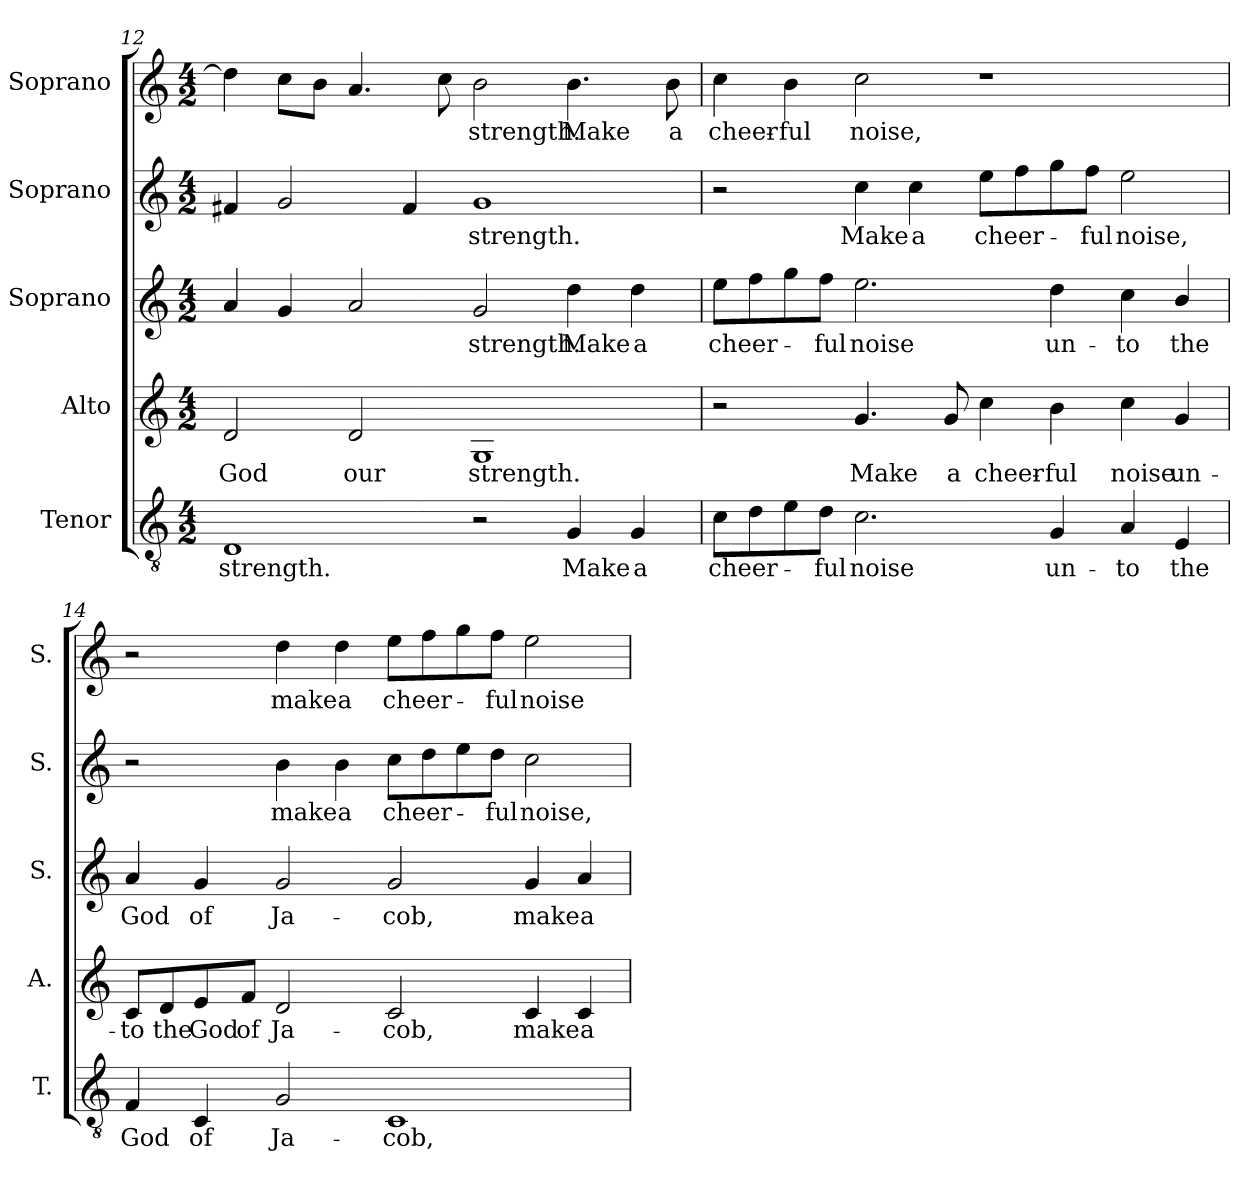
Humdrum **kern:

**kern	**text	**kern	**text	**kern	**text	**kern	**text	**kern	**text
*part5	*part5	*part4	*part4	*part3	*part3	*part2	*part2	*part1	*part1
*staff5	*staff5	*staff4	*staff4	*staff3	*staff3	*staff2	*staff2	*staff1	*staff1
*I"Tenor	*	*I"Alto	*	*I"Soprano	*	*I"Soprano	*	*I"Soprano	*
*I'T.	*	*I'A.	*	*I'S.	*	*I'S.	*	*I'S.	*
!!LO:PB:g=z
*clefGv2	*	*clefG2	*	*clefG2	*	*clefG2	*	*clefG2	*
*ITrd7c12	*	*	*	*	*	*	*	*	*
*k[]	*	*k[]	*	*k[]	*	*k[]	*	*k[]	*
*C:	*	*C:	*	*C:	*	*C:	*	*C:	*
*M4/2	*	*M4/2	*	*M4/2	*	*M4/2	*	*M4/2	*
=12	=12	=12	=12	=12	=12	=12	=12	=12	=12
!	!LO:LY:b:color=#000000	!	!	!	!	!	!	!	!
!	!	!	!LO:LY:b:color=#000000	!	!	!	!	!	!
1DDi	strength.	2di/	God	4ai/	.	4f#Xi/	.	4ddi\]	.
.	.	.	.	4gi/	.	2gi/	.	8cci\L	.
.	.	.	.	.	.	.	.	8bi\J	.
!	!	!	!LO:LY:b:color=#000000	!	!	!	!	!	!
.	.	2di/	our	2ai/	.	.	.	4.ai/	.
.	.	.	.	.	.	4f#i/	.	.	.
.	.	.	.	.	.	.	.	8cci\	.
!	!	!	!LO:LY:b:color=#000000	!	!	!	!	!	!
!	!	!	!	!	!LO:LY:b:color=#000000	!	!	!	!
!	!	!	!	!	!	!	!LO:LY:b:color=#000000	!	!
!	!	!	!	!	!	!	!	!	!LO:LY:b:color=#000000
2r	.	1Gi	strength.	2gi/	strength.	1gi	strength.	2bi\	strength.
!	!LO:LY:b:color=#000000	!	!	!	!	!	!	!	!
!	!	!	!	!	!LO:LY:b:color=#000000	!	!	!	!
!	!	!	!	!	!	!	!	!	!LO:LY:b:color=#000000
4GGi/	Make	.	.	4ddi\	Make	.	.	4.bi\	Make
!	!LO:LY:b:color=#000000	!	!	!	!	!	!	!	!
!	!	!	!	!	!LO:LY:b:color=#000000	!	!	!	!
4GGi/	a	.	.	4ddi\	a	.	.	.	.
!	!	!	!	!	!	!	!	!	!LO:LY:b:color=#000000
.	.	.	.	.	.	.	.	8bi\	a
=13	=13	=13	=13	=13	=13	=13	=13	=13	=13
!	!LO:LY:b:color=#000000	!	!	!	!	!	!	!	!
!	!	!	!	!	!LO:LY:b:color=#000000	!	!	!	!
!	!	!	!	!	!	!	!	!	!LO:LY:b:color=#000000
8Ci\L	cheer-	2r	.	8eei\L	cheer-	2r	.	4cci\	cheer-
8Di\	.	.	.	8ffi\	.	.	.	.	.
!	!	!	!	!	!	!	!	!	!LO:LY:b:color=#000000
8Ei\	.	.	.	8ggi\	.	.	.	4bi\	-ful
!	!LO:LY:b:color=#000000	!	!	!	!	!	!	!	!
!	!	!	!	!	!LO:LY:b:color=#000000	!	!	!	!
8Di\J	-ful	.	.	8ffi\J	-ful	.	.	.	.
!	!LO:LY:b:color=#000000	!	!	!	!	!	!	!	!
!	!	!	!LO:LY:b:color=#000000	!	!	!	!	!	!
!	!	!	!	!	!LO:LY:b:color=#000000	!	!	!	!
!	!	!	!	!	!	!	!LO:LY:b:color=#000000	!	!
!	!	!	!	!	!	!	!	!	!LO:LY:b:color=#000000
2.Ci\	noise	4.gi/	Make	2.eei\	noise	4cci\	Make	2cci\	noise,
!	!	!	!	!	!	!	!LO:LY:b:color=#000000	!	!
.	.	.	.	.	.	4cci\	a	.	.
!	!	!	!LO:LY:b:color=#000000	!	!	!	!	!	!
.	.	8gi/	a	.	.	.	.	.	.
!	!	!	!LO:LY:b:color=#000000	!	!	!	!	!	!
!	!	!	!	!	!	!	!LO:LY:b:color=#000000	!	!
.	.	4cci\	cheer-	.	.	8eei\L	cheer-	1r	.
.	.	.	.	.	.	8ffi\	.	.	.
!	!LO:LY:b:color=#000000	!	!	!	!	!	!	!	!
!	!	!	!LO:LY:b:color=#000000	!	!	!	!	!	!
!	!	!	!	!	!LO:LY:b:color=#000000	!	!	!	!
4GGi/	un-	4bi\	-ful	4ddi\	un-	8ggi\	.	.	.
!	!	!	!	!	!	!	!LO:LY:b:color=#000000	!	!
.	.	.	.	.	.	8ffi\J	-ful	.	.
!	!LO:LY:b:color=#000000	!	!	!	!	!	!	!	!
!	!	!	!LO:LY:b:color=#000000	!	!	!	!	!	!
!	!	!	!	!	!LO:LY:b:color=#000000	!	!	!	!
!	!	!	!	!	!	!	!LO:LY:b:color=#000000	!	!
4AAi/	-to	4cci\	noise	4cci\	-to	2eei\	noise,	.	.
!	!LO:LY:b:color=#000000	!	!	!	!	!	!	!	!
!	!	!	!LO:LY:b:color=#000000	!	!	!	!	!	!
!	!	!	!	!	!LO:LY:b:color=#000000	!	!	!	!
4EEi/	the	4gi/	un-	4bi/	the	.	.	.	.
=14	=14	=14	=14	=14	=14	=14	=14	=14	=14
!	!LO:LY:b:color=#000000	!	!	!	!	!	!	!	!
!	!	!	!LO:LY:b:color=#000000	!	!	!	!	!	!
!	!	!	!	!	!LO:LY:b:color=#000000	!	!	!	!
4FFi/	God	8ci/L	-to	4ai/	God	2r	.	2r	.
!	!	!	!LO:LY:b:color=#000000	!	!	!	!	!	!
.	.	8di/	the	.	.	.	.	.	.
!	!LO:LY:b:color=#000000	!	!	!	!	!	!	!	!
!	!	!	!LO:LY:b:color=#000000	!	!	!	!	!	!
!	!	!	!	!	!LO:LY:b:color=#000000	!	!	!	!
4CCi/	of	8ei/	God	4gi/	of	.	.	.	.
!	!	!	!LO:LY:b:color=#000000	!	!	!	!	!	!
.	.	8fi/J	of	.	.	.	.	.	.
!	!LO:LY:b:color=#000000	!	!	!	!	!	!	!	!
!	!	!	!LO:LY:b:color=#000000	!	!	!	!	!	!
!	!	!	!	!	!LO:LY:b:color=#000000	!	!	!	!
!	!	!	!	!	!	!	!LO:LY:b:color=#000000	!	!
!	!	!	!	!	!	!	!	!	!LO:LY:b:color=#000000
2GGi/	Ja-	2di/	Ja-	2gi/	Ja-	4bi\	make	4ddi\	make
!	!	!	!	!	!	!	!LO:LY:b:color=#000000	!	!
!	!	!	!	!	!	!	!	!	!LO:LY:b:color=#000000
.	.	.	.	.	.	4bi\	a	4ddi\	a
!	!LO:LY:b:color=#000000	!	!	!	!	!	!	!	!
!	!	!	!LO:LY:b:color=#000000	!	!	!	!	!	!
!	!	!	!	!	!LO:LY:b:color=#000000	!	!	!	!
!	!	!	!	!	!	!	!LO:LY:b:color=#000000	!	!
!	!	!	!	!	!	!	!	!	!LO:LY:b:color=#000000
1CCi	-cob,	2ci/	-cob,	2gi/	-cob,	8cci\L	cheer-	8eei\L	cheer-
.	.	.	.	.	.	8ddi\	.	8ffi\	.
.	.	.	.	.	.	8eei\	.	8ggi\	.
!	!	!	!	!	!	!	!LO:LY:b:color=#000000	!	!
!	!	!	!	!	!	!	!	!	!LO:LY:b:color=#000000
.	.	.	.	.	.	8ddi\J	-ful	8ffi\J	-ful
!	!	!	!LO:LY:b:color=#000000	!	!	!	!	!	!
!	!	!	!	!	!LO:LY:b:color=#000000	!	!	!	!
!	!	!	!	!	!	!	!LO:LY:b:color=#000000	!	!
!	!	!	!	!	!	!	!	!	!LO:LY:b:color=#000000
.	.	4ci/	make	4gi/	make	2cci\	noise,	2eei\	noise
!	!	!	!LO:LY:b:color=#000000	!	!	!	!	!	!
!	!	!	!	!	!LO:LY:b:color=#000000	!	!	!	!
.	.	4ci/	a	4ai/	a	.	.	.	.
=	=	=	=	=	=	=	=	=	=
*-	*-	*-	*-	*-	*-	*-	*-	*-	*-
